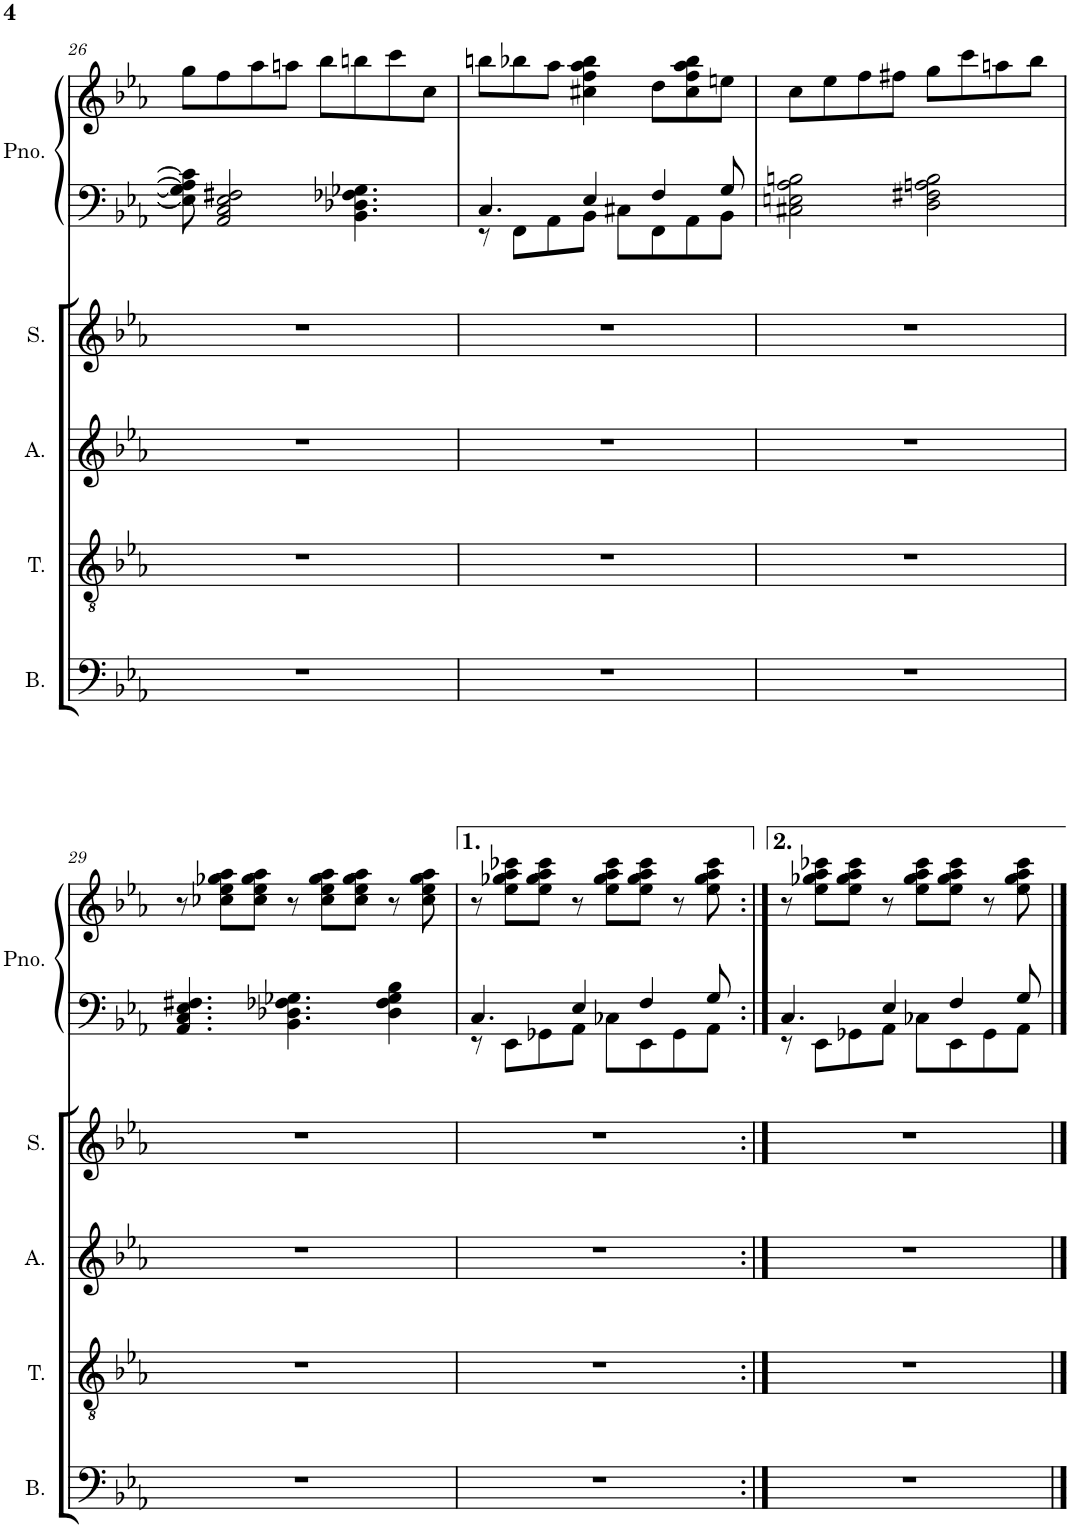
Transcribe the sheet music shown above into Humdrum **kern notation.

**kern	**kern	**kern	**kern	**kern	**kern
*part5	*part4	*part3	*part2	*part1	*part1
*staff6	*staff5	*staff4	*staff3	*staff2	*staff1
*I"Bass	*I"Tenor	*I"Alto	*I"Soprano	*I"Piano	*
*I'B.	*I'T.	*I'A.	*I'S.	*I'Pno.	*
!!LO:PB:g=z
*clefF4	*clefGv2	*clefG2	*clefG2	*clefF4	*clefG2
*	*	*Trd1c2	*	*	*
*k[b-e-a-]	*k[b-e-a-]	*k[b-e-a-]	*k[b-e-a-]	*k[b-e-a-]	*k[b-e-a-]
*M4/4	*M4/4	*M4/4	*M4/4	*M4/4	*M4/4
=26	=26	=26	=26	=26	=26
1r	1r	1r	1r	8E-\] 8G-\] 8A-\] 8c-\]	8gg\L
.	.	.	.	2AA-/ 2C/ 2E-/ 2F#X/	8ff\
.	.	.	.	.	8aa-\
.	.	.	.	.	8aan\J
.	.	.	.	.	8bb-\L
.	.	.	.	4.BB-\ 4.D-X\ 4.F-X\ 4.G-X\	8bbn\
.	.	.	.	.	8ccc\
.	.	.	.	.	8cc\J
=27	=27	=27	=27	=27	=27
*	*	*	*	*^	*
1r	1r	1r	1r	4.C/	8r	8bbn\L
.	.	.	.	.	8FF\L	8bb-X\
.	.	.	.	.	8AA-\	8aa-\J
.	.	.	.	4E-/	8BB-\J	4cc#X\ 4ff\ 4aa-\ 4bb-\
.	.	.	.	.	8C#X\L	.
.	.	.	.	4F/	8FF\	8dd\L
.	.	.	.	.	8AA-\	8cc#\ 8ff\ 8aa-\ 8bb-\
.	.	.	.	8G/	8BB-\J	8een\J
*	*	*	*	*v	*v	*
=28	=28	=28	=28	=28	=28
1r	1r	1r	1r	2C#X\ 2En\ 2A-\ 2Bn\	8cc\L
.	.	.	.	.	8ee-\
.	.	.	.	.	8ff\
.	.	.	.	.	8ff#X\J
.	.	.	.	2D\ 2F#X\ 2An\ 2B\	8gg\L
.	.	.	.	.	8ccc\
.	.	.	.	.	8aan\
.	.	.	.	.	8bb-\J
!!LO:LB:g=z
=29	=29	=29	=29	=29	=29
1r	1r	1r	1r	4.AA-/ 4.C/ 4.E-/ 4.F#X/	8r
.	.	.	.	.	8cc-X\ 8ee-\ 8gg-X\ 8aa-\L
.	.	.	.	.	8cc-\ 8ee-\ 8gg-\ 8aa-\J
.	.	.	.	4.BB-\ 4.D-X\ 4.F-X\ 4.G-X\	8r
.	.	.	.	.	8cc-\ 8ee-\ 8gg-\ 8aa-\L
.	.	.	.	.	8cc-\ 8ee-\ 8gg-\ 8aa-\J
.	.	.	.	4D-\ 4F-\ 4G-\ 4B-\	8r
.	.	.	.	.	8cc-\ 8ee-\ 8gg-\ 8aa-\
=30	=30	=30	=30	=30	=30
*	*	*	*	*^	*
1r	1r	1r	1r	4.C/	8r	8r
.	.	.	.	.	8EE-\L	8ee-\ 8gg-X\ 8aa-\ 8ccc-X\L
.	.	.	.	.	8GG-X\	8ee-\ 8gg-\ 8aa-\ 8ccc-\J
.	.	.	.	4E-/	8AA-\J	8r
.	.	.	.	.	8C-X\L	8ee-\ 8gg-\ 8aa-\ 8ccc-\L
.	.	.	.	4F/	8EE-\	8ee-\ 8gg-\ 8aa-\ 8ccc-\J
.	.	.	.	.	8GG-\	8r
.	.	.	.	8G/	8AA-\J	8ee-\ 8gg-\ 8aa-\ 8ccc-\
=31:|!	=31:|!	=31:|!	=31:|!	=31:|!	=31:|!	=31:|!
1r	1r	1r	1r	4.C/	8r	8r
.	.	.	.	.	8EE-\L	8ee-\ 8gg-X\ 8aa-\ 8ccc-X\L
.	.	.	.	.	8GG-X\	8ee-\ 8gg-\ 8aa-\ 8ccc-\J
.	.	.	.	4E-/	8AA-\J	8r
.	.	.	.	.	8C-X\L	8ee-\ 8gg-\ 8aa-\ 8ccc-\L
.	.	.	.	4F/	8EE-\	8ee-\ 8gg-\ 8aa-\ 8ccc-\J
.	.	.	.	.	8GG-\	8r
.	.	.	.	8G/	8AA-\J	8ee-\ 8gg-\ 8aa-\ 8ccc-\
*	*	*	*	*v	*v	*
==	==	==	==	==	==
*-	*-	*-	*-	*-	*-
